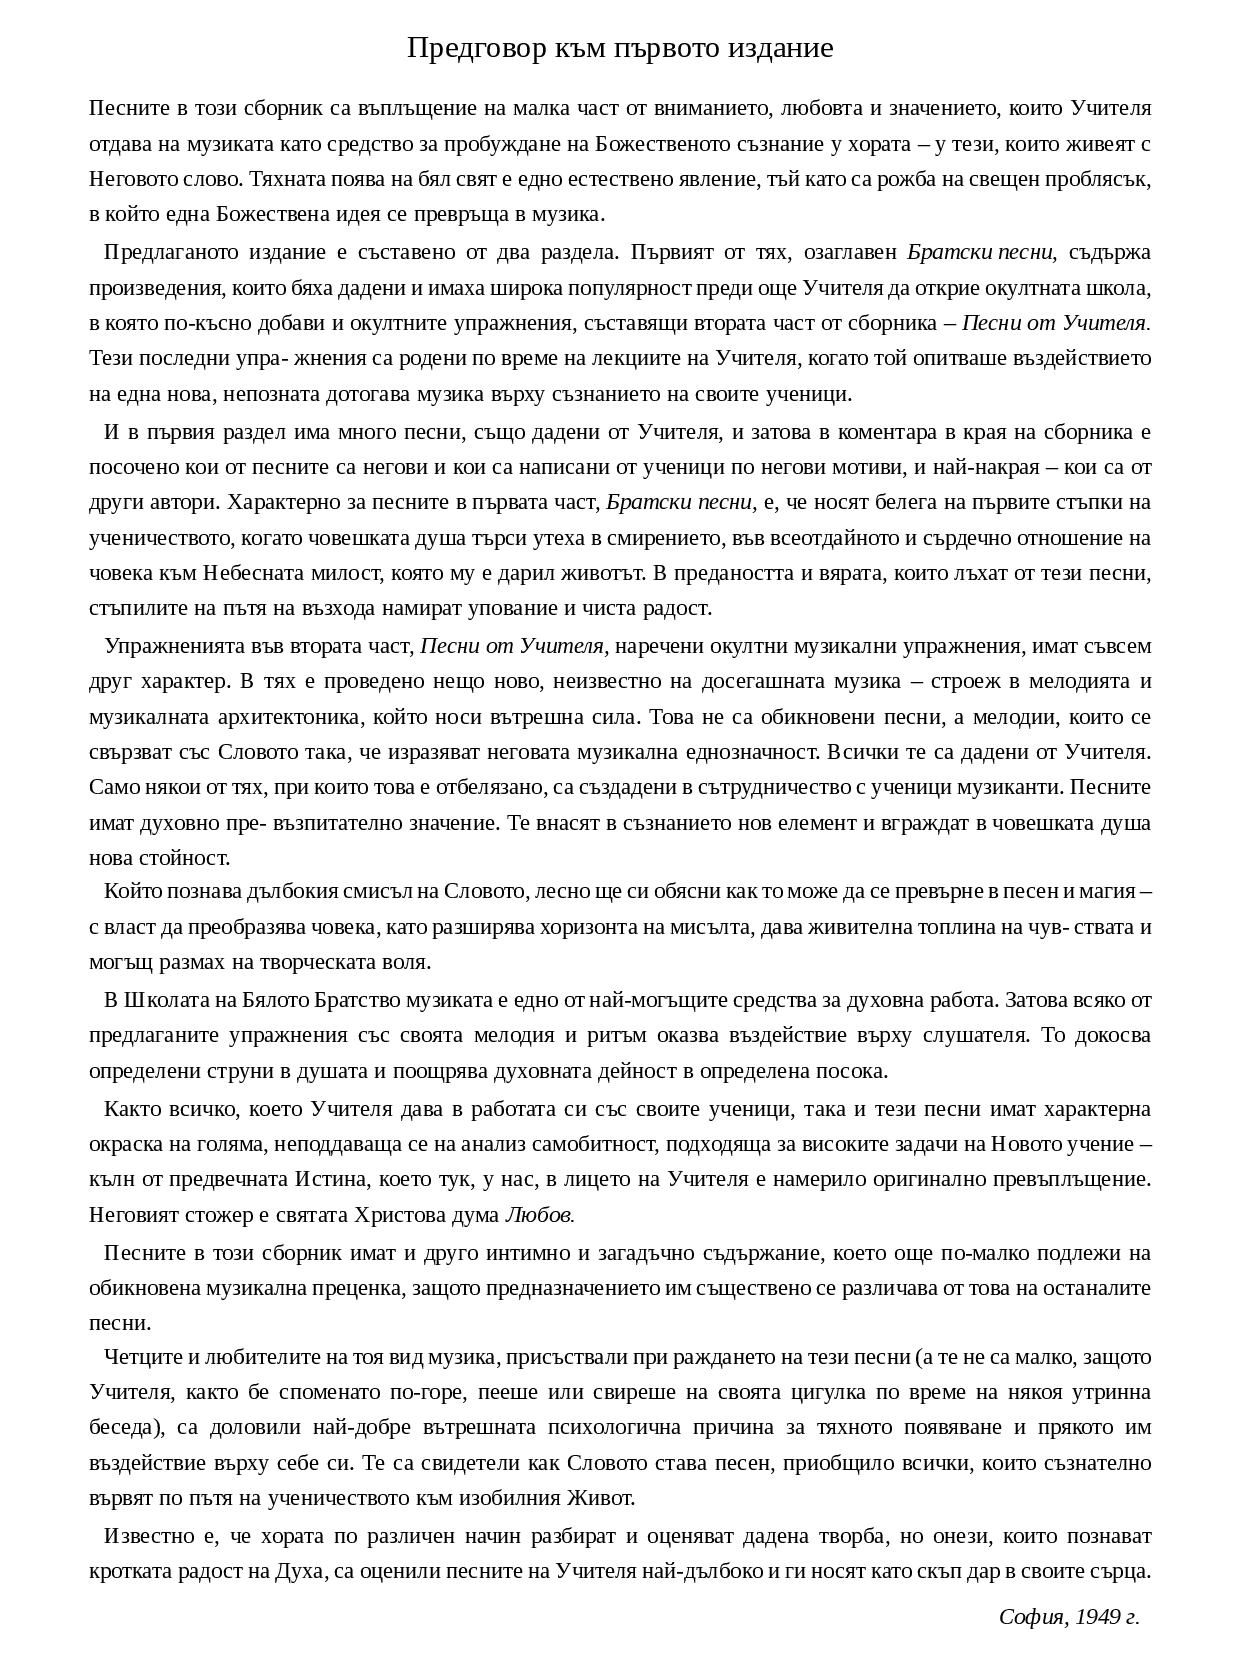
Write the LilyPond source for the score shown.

\version "2.24.4"

% include paper part and global functions
\include "include/globals.ily"

\bookpart {
  \paper {
    print-all-headers = ##t
    print-page-number = ##t
    print-first-page-number = ##f
    page-number-type = #'roman-upper


    % put page numbers on the bottom
    oddHeaderMarkup = \markup {

      \fill-line {
        """"
        \if \should-print-page-number  \abs-fontsize #9 {
          \fromproperty #'page:page-number-string

        }
      }
    }
    evenHeaderMarkup = \markup {

      \fill-line {
        \if \should-print-page-number \abs-fontsize #9 {
          \fromproperty #'page:page-number-string
          ""
        }
      }
    }

    oddFooterMarkup = \markup ""

    evenFooterMarkup = ""
    left-margin = 1.5\cm
    right-margin = 1.5\cm
    top-margin = 1\cm
    bottom-margin = 1.2\cm
    ragged-bottom = ##t % do not spread the staves to fill the whole vertical space
    top-markup-spacing.basic-distance = 8\mm
    top-system-spacing.basic-distance = 10\mm

    % change distance between staves
    system-system-spacing =
    #'((basic-distance . 16)
       (minimum-distance . 6)
       (padding . 1)
       (stretchability . 12))
  }

  \tocItem \markup "Предговор към първото издание"
  \markup \abs-fontsize #15  { \fill-line {"Предговор към първото издание"} }

  \markup \abs-fontsize #11 {
    \vspace #1.5 \override #'(baseline-skip . 3.4)
    \justify {

      Песните в този сборник са въплъщение на малка част от вниманието, любовта и значението, които Учителя отдава на музиката като средство за пробуждане на Божественото съзнание у хората – у тези, които живеят с Неговото слово. Тяхната поява на
      бял свят е едно естествено явление, тъй като са рожба на свещен проблясък, в който една Божествена идея се превръща в музика.

    }
  }
  \markup \abs-fontsize #11 {
    \vspace #0.9 \override #'(baseline-skip . 3.4)
    \justify {
      \hspace #1.5

      Предлаганото издание е съставено от два раздела. Първият от тях, озаглавен \italic"Братски песни," съдържа произведения,
      които бяха дадени и имаха широка популярност преди още Учителя да открие
      окултната школа, в която по-късно добави и окултните упражнения,
      съставящи втората част от сборника – \italic"Песни" \italic"от" \italic"Учителя." Тези последни упра- жнения са родени по време на лекциите на Учителя,
      когато той опитваше въздействието на една нова, непозната
      дотогава музика върху съзнанието на своите ученици.
    }
  }

  \markup \abs-fontsize #11 {
    \vspace #0.9 \override #'(baseline-skip . 3.4)
    \justify {
      \hspace #1.5
      И в първия раздел има много песни, също дадени от Учителя,
      и затова в коментара в края на сборника е посочено кои от песните
      са негови и кои са написани от ученици по негови мотиви, и най-накрая – кои са от други автори. Характерно за песните в първата
      част, \italic"Братски" \italic"песни," е, че носят белега на първите стъпки на
      ученичеството, когато човешката душа търси утеха в смирението,
      във всеотдайното и сърдечно отношение на човека към Небесната
      милост, която му е дарил животът. В предаността и вярата, които
      лъхат от тези песни, стъпилите на пътя на възхода намират
      упование и чиста радост.
    }
  }
  \markup \abs-fontsize #11 {
    \vspace #0.9 \override #'(baseline-skip . 3.4)
    \justify {
      \hspace #1.5

      Упражненията във втората част, \italic"Песни" \italic"от" \italic"Учителя," наречени
      окултни музикални упражнения, имат съвсем друг характер. В
      тях е проведено нещо ново, неизвестно на досегашната музика
      – строеж в мелодията и музикалната архитектоника, който носи
      вътрешна сила. Това не са обикновени песни, а мелодии, които
      се свързват със Словото така, че изразяват неговата музикална
      еднозначност. Всички те са дадени от Учителя. Само някои от
      тях, при които това е отбелязано, са създадени в сътрудничество
      с ученици музиканти. Песните имат духовно пре- възпитателно
      значение. Те внасят в съзнанието нов елемент и вграждат в
      човешката душа нова стойност.
    }
  }
  \markup \abs-fontsize #11 {
    \vspace #0.9 \override #'(baseline-skip . 3.4)
    \justify {
      \hspace #1.5


      Който познава дълбокия смисъл на Словото, лесно ще си обясни
      как то може да се превърне в песен и магия – с власт да преобразява човека, като разширява хоризонта на мисълта, дава живителна топлина на чув- ствата и могъщ размах на творческата воля.

    }
  }



  \markup \abs-fontsize #11 {
    \vspace #0.9 \override #'(baseline-skip . 3.4)
    \justify {
      \hspace #1.5
      В Школата на Бялото Братство музиката е едно от най-могъщите средства за духовна работа.
      Затова всяко от предлаганите упражнения със своята мелодия и ритъм оказва въздействие върху
      слушателя. То докосва определени струни в душата и поощрява
      духовната дейност в определена посока.
    }
  }

  \markup \abs-fontsize #11 {
    \vspace #0.9 \override #'(baseline-skip . 3.4)
    \justify {
      \hspace #1.5
      Както всичко, което Учителя дава в работата си със своите
      ученици, така и тези песни имат характерна окраска на голяма,
      неподдаваща се на анализ самобитност, подходяща за високите
      задачи на Новото учение – кълн от предвечната Истина, което тук,
      у нас, в лицето на Учителя е намерило оригинално превъплъщение.
      Неговият стожер е святата Христова дума \italic"Любов."
    }
  }

  \markup \abs-fontsize #11 {
    \vspace #0.9 \override #'(baseline-skip . 3.4)
    \justify {
      \hspace #1.5

      Песните в този сборник имат и друго интимно и загадъчно
      съдържание, което още по-малко подлежи на обикновена
      музикална преценка, защото предназначението им съществено се
      различава от това на останалите песни.
    }
  }

  \markup \abs-fontsize #11 {
    \vspace #0.9 \override #'(baseline-skip . 3.4)
    \justify {
      \hspace #1.5
      Четците и любителите на тоя вид музика, присъствали при
      раждането на тези песни (а те не са малко, защото Учителя, както
      бе споменато по-горе, пееше или свиреше на своята цигулка
      по време на някоя утринна беседа), са доловили най-добре
      вътрешната психологична причина за тяхното появяване и прякото
      им въздействие върху себе си. Те са свидетели как Словото става
      песен, приобщило всички, които съзнателно вървят по пътя на
      ученичеството към изобилния Живот.
    }
  }

  \markup \abs-fontsize #11 {
    \vspace #0.9 \override #'(baseline-skip . 3.4)
    \justify {
      \hspace #1.5

      Известно е, че хората по различен начин разбират и оценяват
      дадена творба, но онези, които познават кротката радост на Духа,
      са оценили песните на Учителя най-дълбоко и ги носят като скъп
      дар в своите сърца.


    }
  }



  \markup \abs-fontsize #11 \raise #0 \override #'(baseline-skip . 3.4) {
    \column {
      \line {"  "}
      \fill-line { "" ""  \italic {"София, 1949 г.  "} }
    }
  }



} % bookpart



% Più mosso
% „Weiße Bruderschaft“